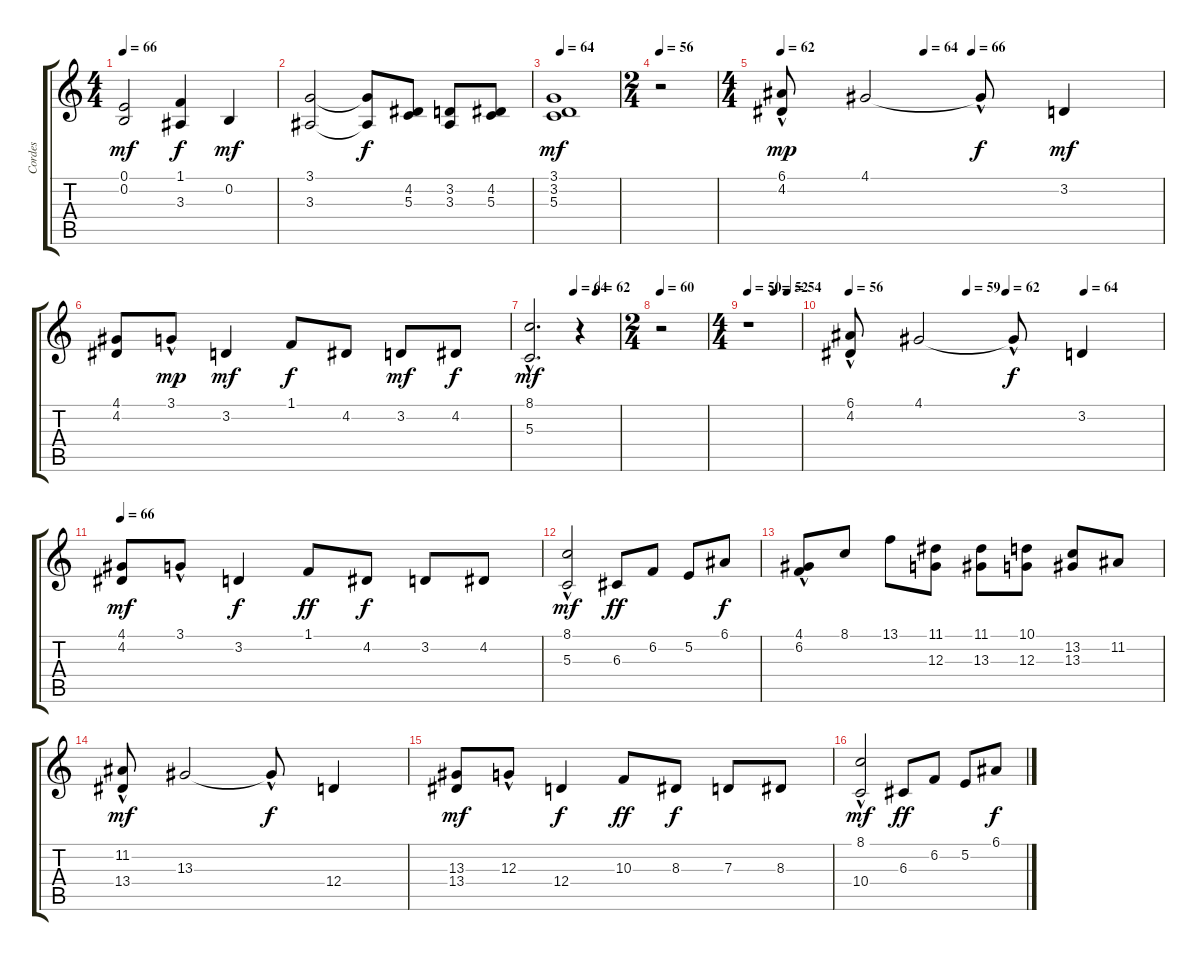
\track ("Cordes" "Cordes") {instrument stringensemble2}
\staff {score tabs}
\tuning (E4 B3 G3 D3 A2 E2) {hide}
\ts (4 4)
\tempo 66
\clef g2
\ks c
(0.1 0.2).2{dy mf} (1.1 3.3).4{dy f} 0.2.4{dy mf} |
(3.1 3.3).2 (3.1{t} 3.3{t}).8{dy f} (4.2 5.3).8 (3.2 3.3).8 (4.2 5.3).8 |
\tempo 64
(3.1 3.2 5.3).1{dy mf} |
\ts (2 4)
\tempo 56
r.2 |
\ts (4 4)
\tempo 62
\tempo (64 0.375)
\tempo (66 0.5)
(6.1 4.2{hac}).8{dy mp} 4.1.2 4.1{hac t}.8{dy f} 3.2.4{dy mf} |
(4.1 4.2).8 3.1{hac}.8{dy mp} 3.2.4{dy mf} 1.1.8{dy f} 4.2.8 3.2.8{dy mf} 4.2.8{dy f} |
\tempo (64 0.5)
\tempo (62 0.75)
(8.1{hac} 5.3{hac}).2{d dy mf} r.4 |
\ts (2 4)
\tempo 60
r.2 |
\ts (4 4)
\tempo 50
\tempo (52 0.5)
\tempo (54 0.75)
r.1 |
\tempo 56
\tempo (59 0.375)
\tempo (62 0.5)
\tempo (64 0.75)
(6.1 4.2{hac}).8 4.1.2 4.1{hac t}.8{dy f} 3.2.4 |
\tempo 66
(4.1 4.2).8{dy mf} 3.1{hac}.8 3.2.4{dy f} 1.1.8{dy ff} 4.2.8{dy f} 3.2.8 4.2.8 |
(8.1{hac} 5.3).2{dy mf} 6.3.8{dy ff} 6.2.8 5.2.8 6.1.8{dy f} |
(4.1 6.2{hac}).8 8.1.8 13.1.8 (11.1 12.3).8 (11.1 13.3).8 (10.1 12.3).8 (13.2 13.3).8 11.2.8 |
(11.2 13.4{hac}).8{dy mf} 13.3.2 13.3{hac t}.8{dy f} 12.4.4 |
(13.3 13.4).8{dy mf} 12.3{hac}.8 12.4.4{dy f} 10.3.8{dy ff} 8.3.8{dy f} 7.3.8 8.3.8 |
(8.1{hac} 10.4).2{dy mf} 6.3.8{dy ff} 6.2.8 5.2.8 6.1.8{dy f}
